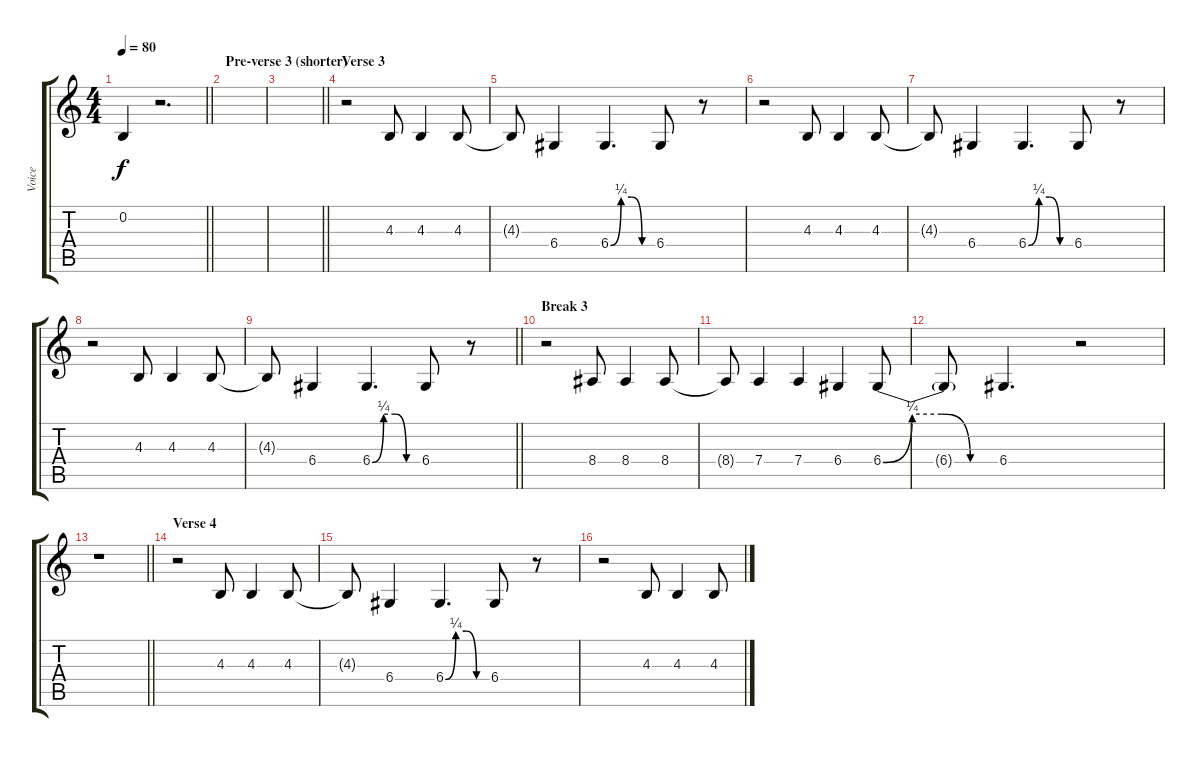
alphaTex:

\track ("Voice" "Voice") {instrument clarinet}
\staff {score tabs}
\tuning (E4 B3 G3 D3 A2 E2) {hide}
\ts (4 4)
\tempo 80
\clef g2
\barLineRight lightlight
\ks c
0.2{t}.4{dy f} r.2{d} |
\section ("" "Pre-verse 3 (shorter)")
|
\barLineRight lightlight
|
\section ("" "Verse 3")
r.2 4.3.8 4.3.4 4.3.8 |
4.3{t}.8 6.4.4 6.4{be (custom 0 0 15 1 30 1 45 0 60 0)}.4{d} 6.4.8 r.8 |
r.2 4.3.8 4.3.4 4.3.8 |
4.3{t}.8 6.4.4 6.4{be (custom 0 0 15 1 30 1 45 0 60 0)}.4{d} 6.4.8 r.8 |
r.2 4.3.8 4.3.4 4.3.8 |
\barLineRight lightlight
4.3{t}.8 6.4.4 6.4{be (custom 0 0 15 1 30 1 45 0 60 0)}.4{d} 6.4.8 r.8 |
\section ("" "Break 3")
r.2 8.4.8 8.4.4 8.4.8 |
8.4{t}.8 7.4.4 7.4.4 6.4.4 6.4{be (custom 0 0 15 1 30 1 45 0 60 0)}.8 |
6.4{t}.8 6.4.4{d} r.2 |
\barLineRight lightlight
r.1 |
\section ("" "Verse 4")
r.2 4.3.8 4.3.4 4.3.8 |
4.3{t}.8 6.4.4 6.4{be (custom 0 0 15 1 30 1 45 0 60 0)}.4{d} 6.4.8 r.8 |
r.2 4.3.8 4.3.4 4.3.8
